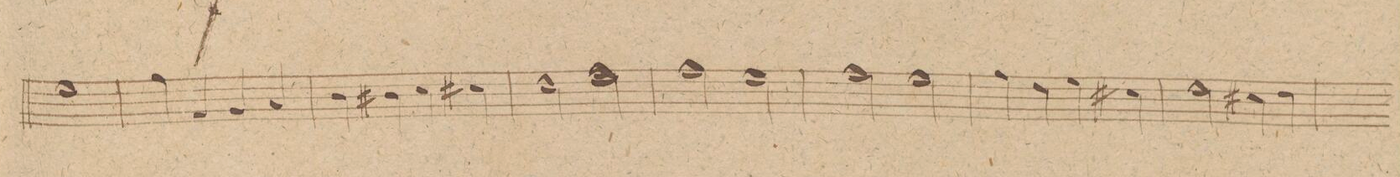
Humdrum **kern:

**kern	**dynam
*I"Fagotto. 1mo	*
*clefF4	*
*k[f#c#g#]	*
*met(c|)	*
*M2/2	*
1G#	.
=207	=207
4A\	.
4AA/	.
4BB/	.
4C#/	.
=208	=208
4D\	.
4D#X\	.
4E\	.
4E#X\	.
=209	=209
2F#\	.
2G#\	.
=210	=210
2A\	.
2G#\	.
=211	=211
2A\	.
2G#\	.
=212	=212
4A\	.
4F#\	.
4G#\	.
4E#X\	.
=213	=213
2F#\	.
4E#X\	.
4F#\	.
=214	=214
*-	*-
